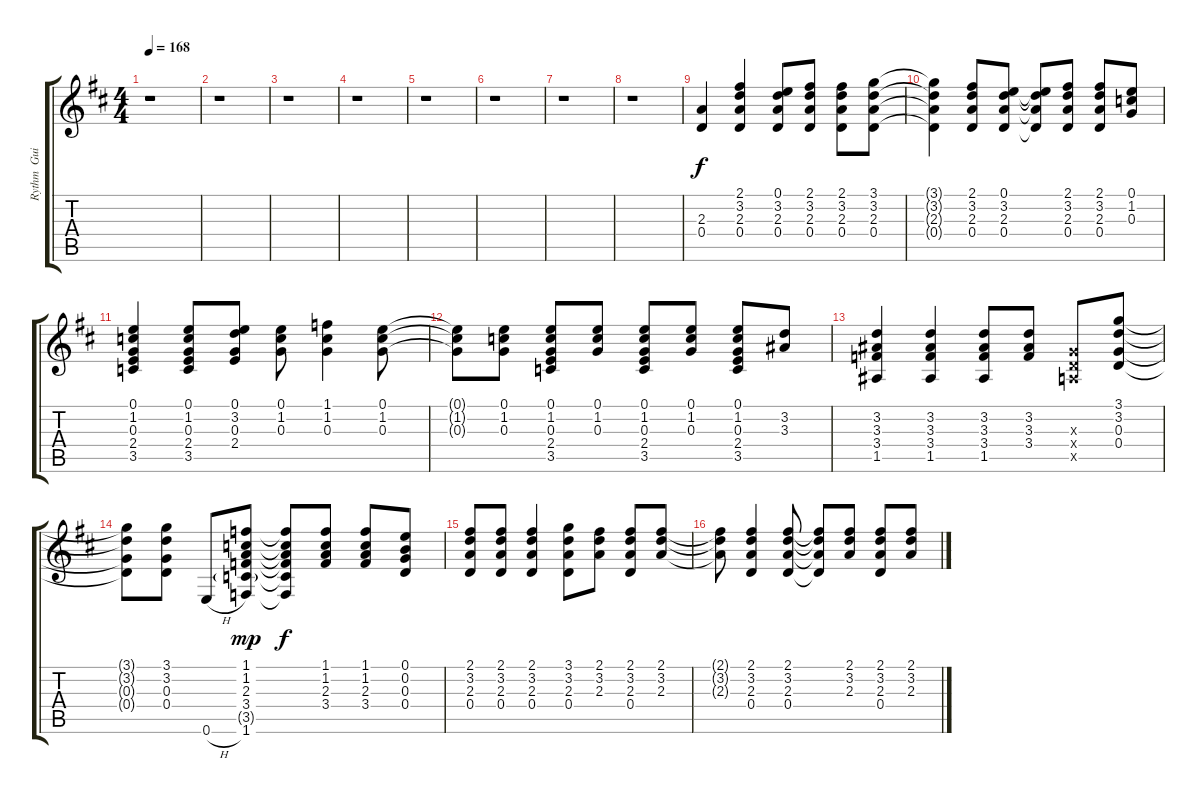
\track ("Rythm  Guitar" "Rythm  Gui") {instrument distortionguitar}
\staff {score tabs}
\tuning (E4 B3 G3 D3 A2 E2) {hide}
\ts (4 4)
\tempo 168
\clef g2
\ks d
r.1{dy f instrument distortionguitar} |
r.1 |
r.1 |
r.1 |
r.1 |
r.1 |
r.1 |
r.1 |
(2.3 0.4).4 (2.1 3.2 2.3 0.4).4 (0.1 3.2 2.3 0.4).8 (2.1 3.2 2.3 0.4).8 (2.1 3.2 2.3 0.4).8 (3.1 3.2 2.3 0.4).8 |
(3.1{t} 3.2{t} 2.3{t} 0.4{t}).4 (2.1 3.2 2.3 0.4).8 (0.1 3.2 2.3 0.4).8 (0.1{t} 3.2{t} 2.3{t} 0.4{t}).8 (2.1 3.2 2.3 0.4).8 (2.1 3.2 2.3 0.4).8 (0.1 1.2 0.3).8 |
(0.1 1.2 0.3 2.4 3.5).4 (0.1 1.2 0.3 2.4 3.5).8 (0.1 3.2 0.3 2.4).8 (0.1 1.2 0.3).8 (1.1 1.2 0.3).4 (0.1 1.2 0.3).8 |
(0.1{t} 1.2{t} 0.3{t}).8 (0.1 1.2 0.3).8 (0.1 1.2 0.3 2.4 3.5).8 (0.1 1.2 0.3).8 (0.1 1.2 0.3 2.4 3.5).8 (0.1 1.2 0.3).8 (0.1 1.2 0.3 2.4 3.5).8 (3.2 3.3).8 |
(3.2 3.3 3.4 1.5).4 (3.2 3.3 3.4 1.5).4 (3.2 3.3 3.4 1.5).8 (3.2 3.3 3.4).8 (0.3{x} 0.4{x} 0.5{x}).8 (3.1 3.2 0.3 0.4).8 |
(3.1{t} 3.2{t} 0.3{t} 0.4{t}).8 (3.1 3.2 0.3 0.4).8 0.6{h}.8 (1.1 1.2 2.3 3.4 3.5{g} 1.6).8{dy mp} (1.1{t} 1.2{t} 2.3{t} 3.4{t} 3.5{t} 1.6{t}).8{dy f} (1.1 1.2 2.3 3.4).8 (1.1 1.2 2.3 3.4).8 (0.1 0.2 0.3 0.4).8 |
(2.1 3.2 2.3 0.4).8 (2.1 3.2 2.3 0.4).8 (2.1 3.2 2.3 0.4).4 (3.1 3.2 2.3 0.4).8 (2.1 3.2 2.3).8 (2.1 3.2 2.3 0.4).8 (2.1 3.2 2.3).8 |
(2.1{t} 3.2{t} 2.3{t}).8 (2.1 3.2 2.3 0.4).4 (2.1 3.2 2.3 0.4).8 (2.1{t} 3.2{t} 2.3{t} 0.4{t}).8 (2.1 3.2 2.3).8 (2.1 3.2 2.3 0.4).8 (2.1 3.2 2.3).8
